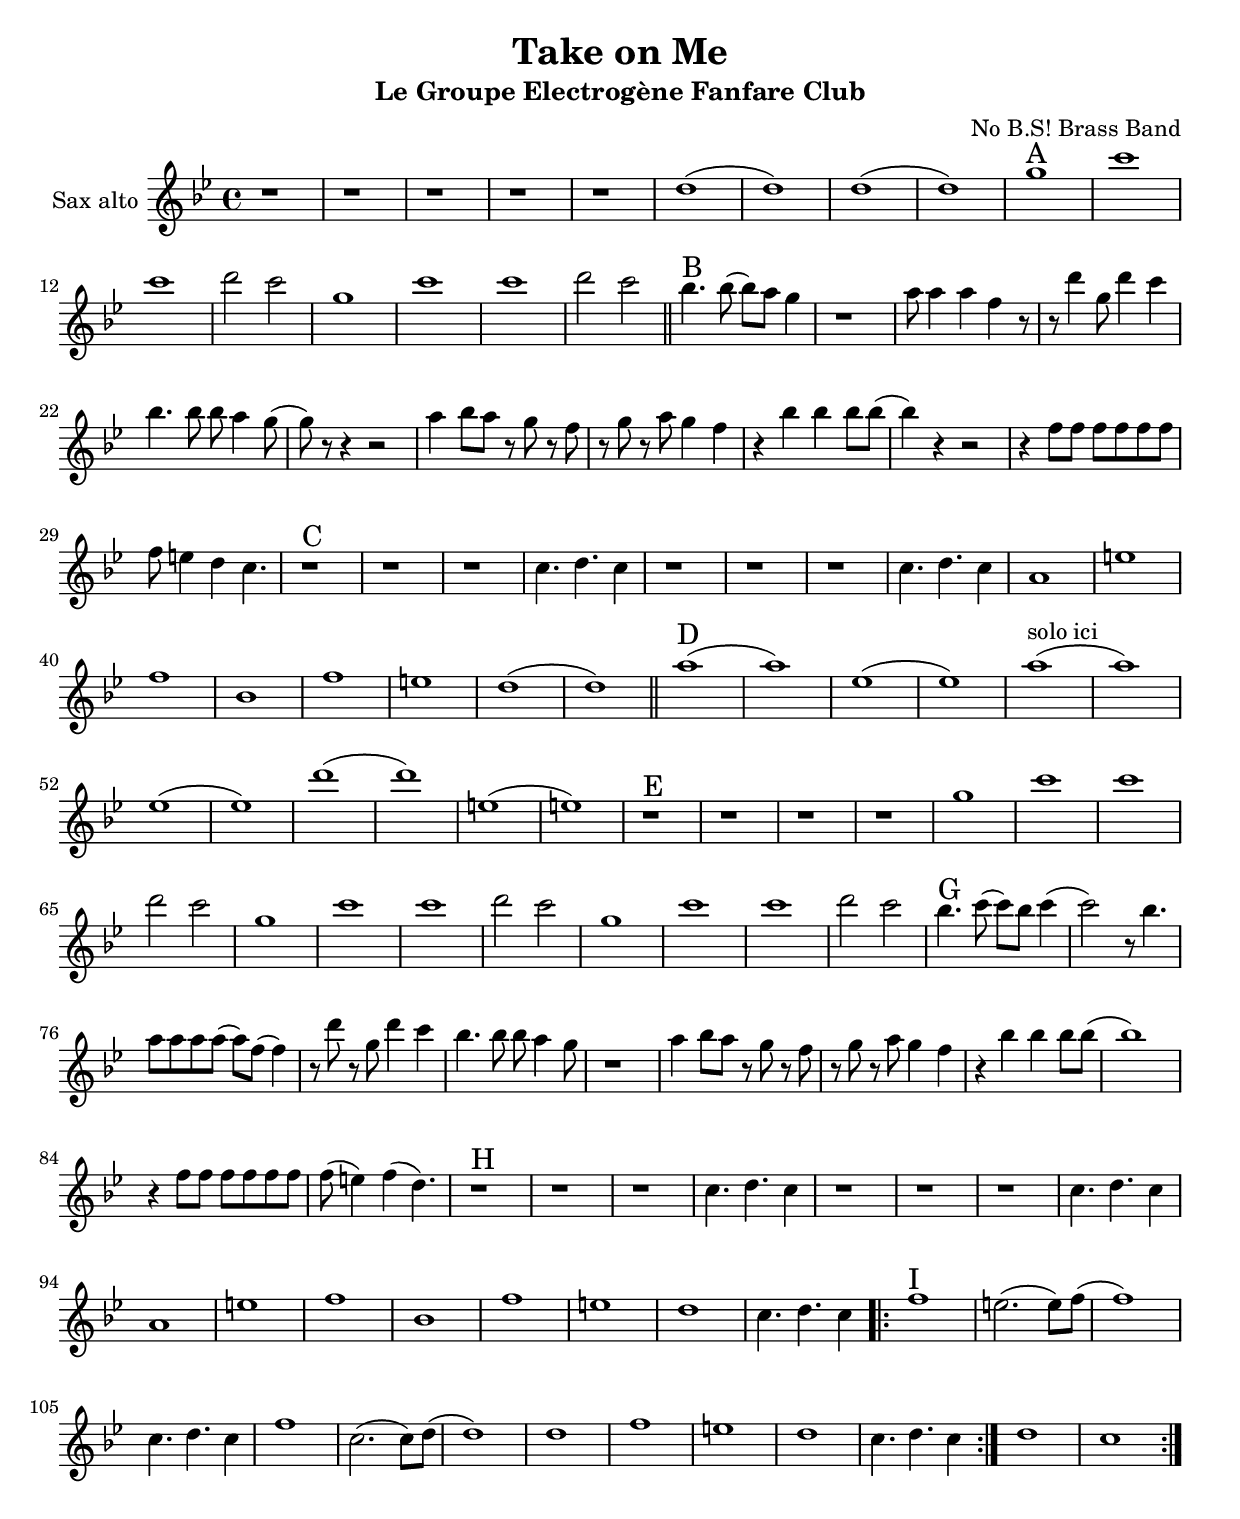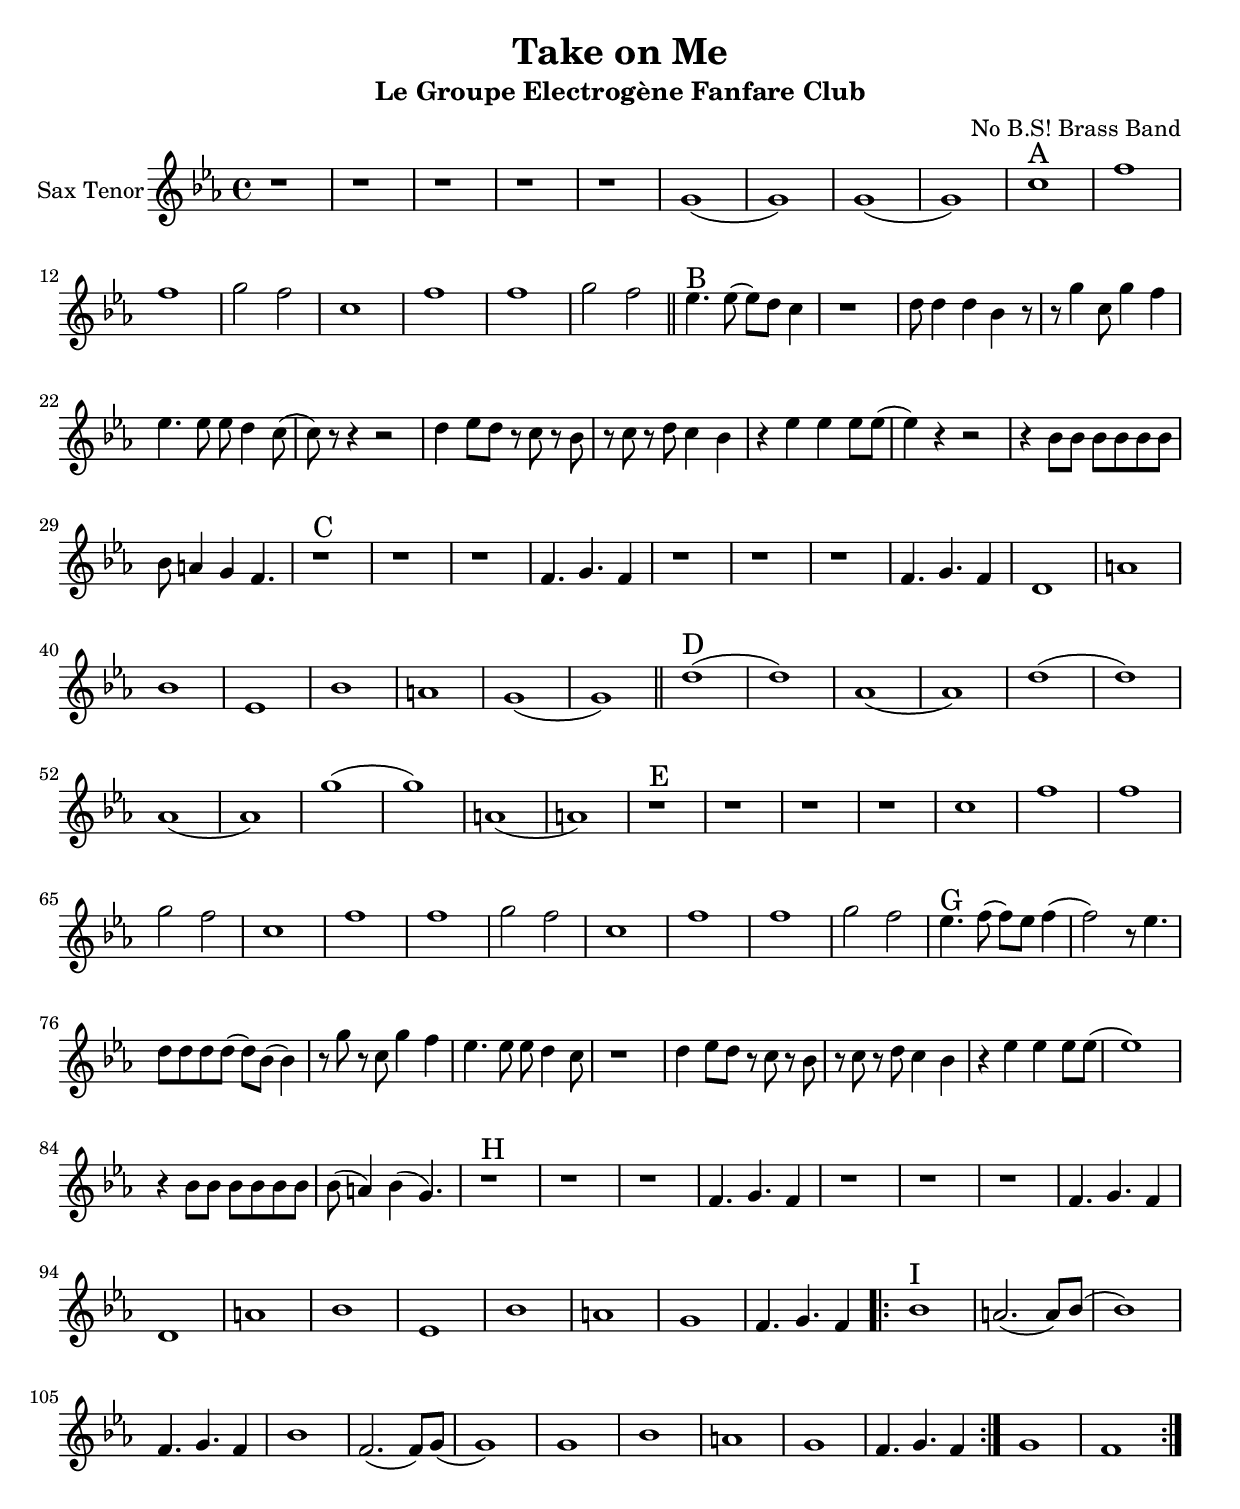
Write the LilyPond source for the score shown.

\version "2.18.2"
\language "français"

\header {
  title = "Take on Me"
   subtitle = "Le Groupe Electrogène Fanfare Club"
  composer = "No B.S! Brass Band"
}

global = {
  \key sib \minor
  \time 4/4


}





voixDeux= \repeat volta 2 {
\set Staff.instrumentName = "Sax Tenor"
    

r1 | r | r | r | r |
fa 
(fa) |
fa 
(fa)
sib^\markup { \huge A} |
mib |
mib |
fa2 mib |
sib1
mib |
mib |
fa2 mib \bar "||"

reb4.^\markup { \huge B} reb8 (reb) do sib4 |
r1 |
do8 do4 do lab r8 |
r8 fa'4 sib,8 fa'4 mib |
reb4. reb8 reb do4 sib8
(sib) r r4 r2 |
do4 reb8 do r sib r lab |
r sib r do sib4 lab |
r4 reb4 reb reb8 reb 
(reb4) r4 r2 |
r4 lab8 lab lab lab lab lab |
lab sol4 fa mib4.

r1^\markup { \huge C} |
r1 |
r |
mib4. fa4. mib4 |
r1
r1 |
r |
mib4. fa4. mib4 |
do1 |
sol' |
lab |
reb, |
lab' |
sol |
fa 
(fa) \bar "||"

do'^\markup { \huge D}
(do) |
solb
(solb)
do
(do)
solb
(solb)
fa'
(fa)
sol,
(sol)

r^\markup { \huge E}
r
r
r
sib
mib |
mib |
fa2 mib |
sib1
mib |
mib |
fa2 mib |
sib1
mib1 |
mib |
fa2 mib |


reb4.^\markup { \huge G} mib8 (mib) reb mib4 
(mib2) r8 reb4. |
do8 do do do (do) lab (lab4) |
r8 fa'8 r8 sib,8 fa'4 mib |
reb4. reb8 reb do4 sib8 |
r1
do4 reb8 do r sib r lab |
r sib r do sib4 lab |
r4 reb4 reb reb8 reb 
(reb1)
r4 lab8 lab lab lab lab lab |
lab (sol4) lab (fa4.)

r1^\markup { \huge H}
r
r
mib4. fa4. mib4 |
r1
r1 |
r |
mib4. fa4. mib4 |
do1
sol'
lab
reb,
lab'
sol
fa
mib4. fa4. mib4 

 \repeat volta 2 {
lab1^\markup { \huge I}
sol2. (sol8) lab
(lab1)
mib4. fa4. mib4 |
lab1
mib2. (mib8) fa
(fa1)
 

fa
lab
sol
fa
mib4. fa4. mib4 
 }
fa1 mib

 

} 



voixTrois= \repeat volta 2 {
\set Staff.instrumentName = "Sax alto "


r1 | r | r | r | r |
fa 
(fa) |
fa 
(fa)
sib^\markup { \huge A} |
mib |
mib |
fa2 mib |
sib1
mib |
mib |
fa2 mib \bar "||"

reb4.^\markup { \huge B} reb8 (reb) do sib4 |
r1 |
do8 do4 do lab r8 |
r8 fa'4 sib,8 fa'4 mib |
reb4. reb8 reb do4 sib8
(sib) r r4 r2 |
do4 reb8 do r sib r lab |
r sib r do sib4 lab |
r4 reb4 reb reb8 reb 
(reb4) r4 r2 |
r4 lab8 lab lab lab lab lab |
lab sol4 fa mib4.

r1^\markup { \huge C} |
r1 |
r |
mib4. fa4. mib4 |
r1
r1 |
r |
mib4. fa4. mib4 |
do1 |
sol' |
lab |
reb, |
lab' |
sol |
fa 
(fa) \bar "||"

do'^\markup { \huge D}
(do) |
solb
(solb)
do^\markup { solo ici}
(do)
solb
(solb)
fa'
(fa)
sol,
(sol)

r^\markup { \huge E}
r
r
r
sib
mib |
mib |
fa2 mib |
sib1
mib |
mib |
fa2 mib |
sib1
mib1 |
mib |
fa2 mib |


reb4.^\markup { \huge G} mib8 (mib) reb mib4 
(mib2) r8 reb4. |
do8 do do do (do) lab (lab4) |
r8 fa'8 r8 sib,8 fa'4 mib |
reb4. reb8 reb do4 sib8 |
r1
do4 reb8 do r sib r lab |
r sib r do sib4 lab |
r4 reb4 reb reb8 reb 
(reb1)
r4 lab8 lab lab lab lab lab |
lab (sol4) lab (fa4.)

r1^\markup { \huge H}
r
r
mib4. fa4. mib4 |
r1
r1 |
r |
mib4. fa4. mib4 |
do1
sol'
lab
reb,
lab'
sol
fa
mib4. fa4. mib4 

 \repeat volta 2 {
lab1^\markup { \huge I}
sol2. (sol8) lab
(lab1)
mib4. fa4. mib4 |
lab1
mib2. (mib8) fa
(fa1)
 

fa
lab
sol
fa
mib4. fa4. mib4 
 }
fa1 mib

 }








piccoloDeux =  \relative do'' {
  \global
  \voixDeux
}

piccoloTrois =  \relative do'' {
  \global
  \voixTrois
}





piccoloDeux =  \transpose do' do \piccoloDeux
piccoloTrois =  \transpose do' do \piccoloTrois


saxtenorUn =  \transpose sib do' \piccoloDeux
saxaltoUn =  \transpose mib do' \piccoloTrois










\book {
  \bookOutputSuffix "sax_alto1"
  \score {
    \new Staff \with {
      instrumentName = "Sax alto 1"
      midiInstrument = "alto sax"
    } \saxaltoUn
    \layout { }
    \midi {
      \tempo 4=140
    }
  }
}



\book {
  \bookOutputSuffix "sax_tenor1"
  \score {
    \new Staff \with {
      instrumentName = "Sax Tenor 1"
      midiInstrument = "tenor sax"
    } \saxtenorUn
    \layout { }
    \midi {
      \tempo 4=140
    }
  }
}


